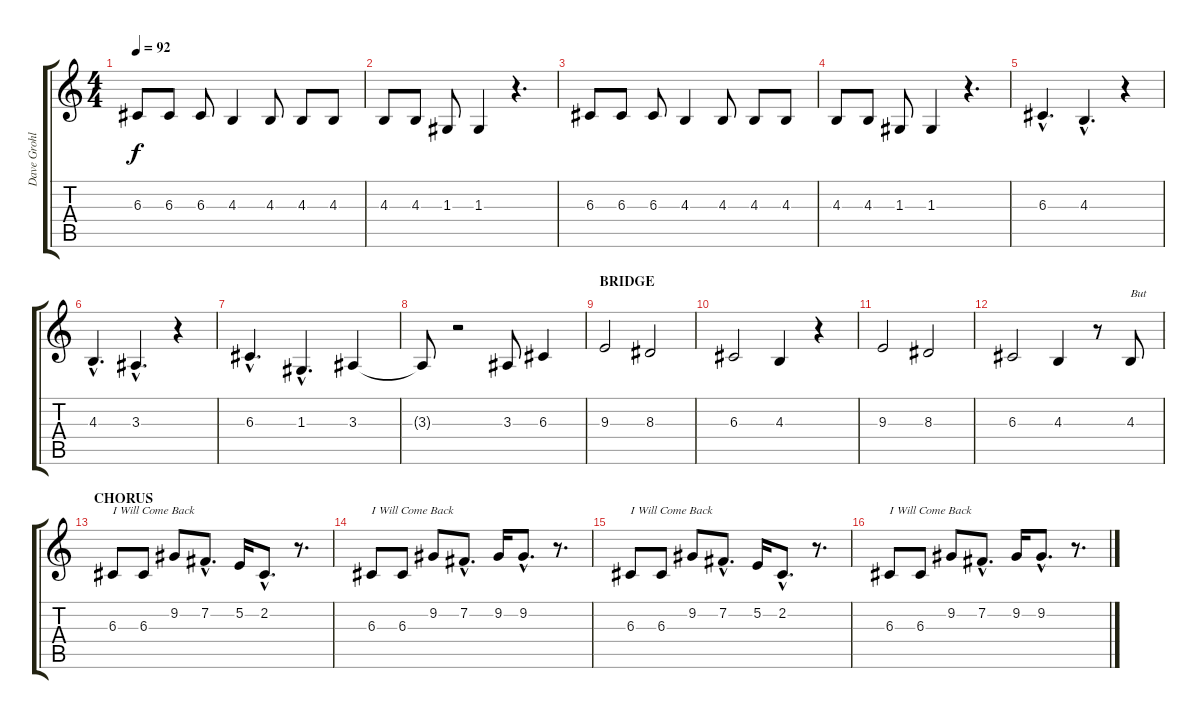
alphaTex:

\track ("Dave Grohl (Voice)" "Dave Grohl") {instrument bassoon}
\staff {score tabs}
\tuning (E4 B3 G3 D3 A2 E2) {hide}
\ts (4 4)
\tempo 92
\clef g2
\ks c
6.3.8{dy f} 6.3.8 6.3.8 4.3.4 4.3.8 4.3.8 4.3.8 |
4.3.8 4.3.8 1.3.8 1.3.4 r.4{d} |
6.3.8 6.3.8 6.3.8 4.3.4 4.3.8 4.3.8 4.3.8 |
4.3.8 4.3.8 1.3.8 1.3.4 r.4{d} |
6.3{hac}.4{d} 4.3{hac}.4{d} r.4 |
4.3{hac}.4{d} 3.3{hac}.4{d} r.4 |
6.3{hac}.4{d} 1.3{hac}.4{d} 3.3.4 |
3.3{t}.8 r.2 3.3.8 6.3.4 |
\section ("" "BRIDGE")
9.3.2 8.3.2 |
6.3.2 4.3.4 r.4 |
9.3.2 8.3.2 |
6.3.2 4.3.4 r.8 4.3.8{txt "But"} |
\section ("" "CHORUS")
6.3.8{txt "I Will Come Back"} 6.3.8 9.2.8 7.2{hac}.8{d} 5.2.16 2.2{hac}.8{d} r.8{d} |
6.3.8{txt "I Will Come Back"} 6.3.8 9.2.8 7.2{hac}.8{d} 9.2.16 9.2{hac}.8{d} r.8{d} |
6.3.8{txt "I Will Come Back"} 6.3.8 9.2.8 7.2{hac}.8{d} 5.2.16 2.2{hac}.8{d} r.8{d} |
6.3.8{txt "I Will Come Back"} 6.3.8 9.2.8 7.2{hac}.8{d} 9.2.16 9.2{hac}.8{d} r.8{d}
